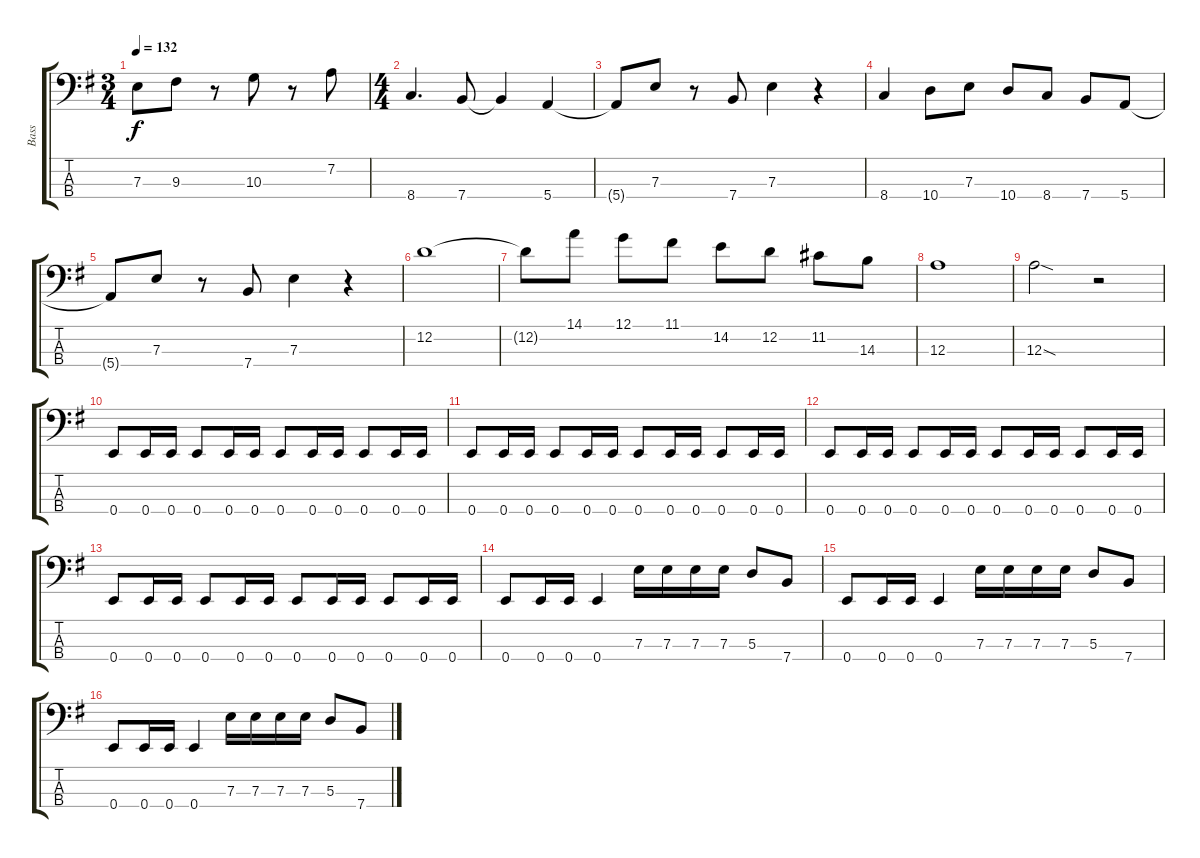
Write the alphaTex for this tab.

\track ("Bass" "Bass") {instrument electricbasspick}
\staff {score tabs}
\tuning (G2 D2 A1 E1) {hide}
\ts (3 4)
\tempo 132
\clef f4
\ks g
7.3.8{dy f} 9.3.8 r.8 10.3.8 r.8 7.2.8 |
\ts (4 4)
8.4.4{d} 7.4.8 7.4{t}.4 5.4.4 |
5.4{t}.8 7.3.8 r.8 7.4.8 7.3.4 r.4 |
8.4.4 10.4.8 7.3.8 10.4.8 8.4.8 7.4.8 5.4.8 |
5.4{t}.8 7.3.8 r.8 7.4.8 7.3.4 r.4 |
12.2.1 |
12.2{t}.8 14.1.8 12.1.8 11.1.8 14.2.8 12.2.8 11.2.8 14.3.8 |
12.3.1 |
12.3{sod}.2 r.2 |
0.4.8 0.4.16 0.4.16 0.4.8 0.4.16 0.4.16 0.4.8 0.4.16 0.4.16 0.4.8 0.4.16 0.4.16 |
0.4.8 0.4.16 0.4.16 0.4.8 0.4.16 0.4.16 0.4.8 0.4.16 0.4.16 0.4.8 0.4.16 0.4.16 |
0.4.8 0.4.16 0.4.16 0.4.8 0.4.16 0.4.16 0.4.8 0.4.16 0.4.16 0.4.8 0.4.16 0.4.16 |
0.4.8 0.4.16 0.4.16 0.4.8 0.4.16 0.4.16 0.4.8 0.4.16 0.4.16 0.4.8 0.4.16 0.4.16 |
0.4.8 0.4.16 0.4.16 0.4.4 7.3.16 7.3.16 7.3.16 7.3.16 5.3.8 7.4.8 |
0.4.8 0.4.16 0.4.16 0.4.4 7.3.16 7.3.16 7.3.16 7.3.16 5.3.8 7.4.8 |
0.4.8 0.4.16 0.4.16 0.4.4 7.3.16 7.3.16 7.3.16 7.3.16 5.3.8 7.4.8
